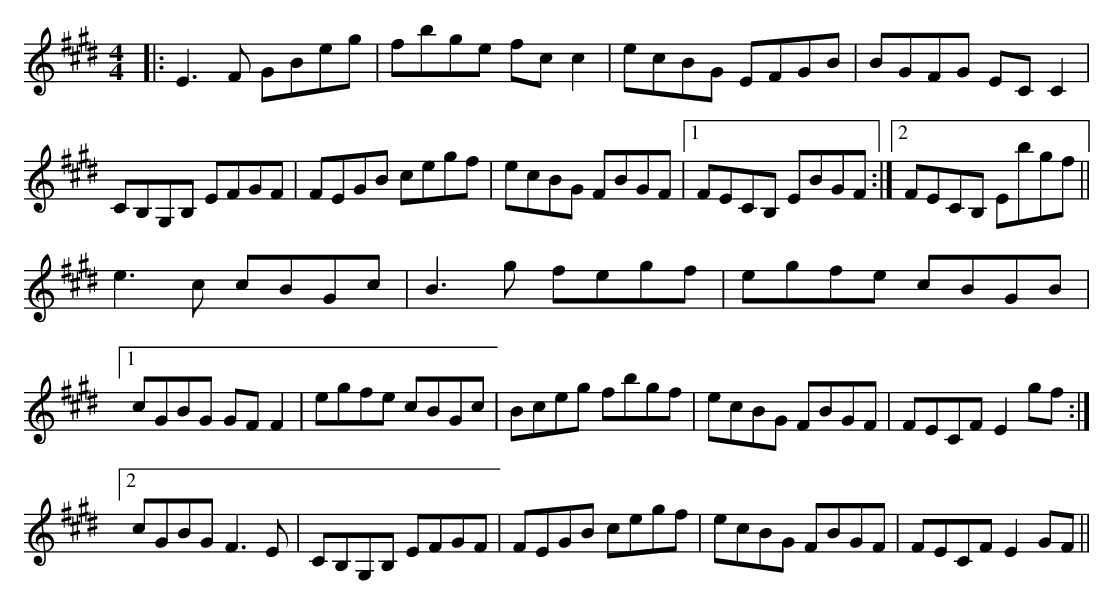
X:1
M:4/4
K:E
|:E3F GBeg|fbge fcc2|ecBG EFGB|BGFG ECC2|
CB,G,B, EFGF|FEGB cegf|ecBG FBGF|1 FECB, EBGF:|2 FECB, Ebgf||
e3c cBGc|B3g fegf|egfe cBGB|
[1 cGBG GFF2|egfe cBGc|Bceg fbgf|ecBG FBGF|FECF E2gf:|
[2 cGBG F3E|CB,G,B, EFGF|FEGB cegf|ecBG FBGF|FECF E2GF||
